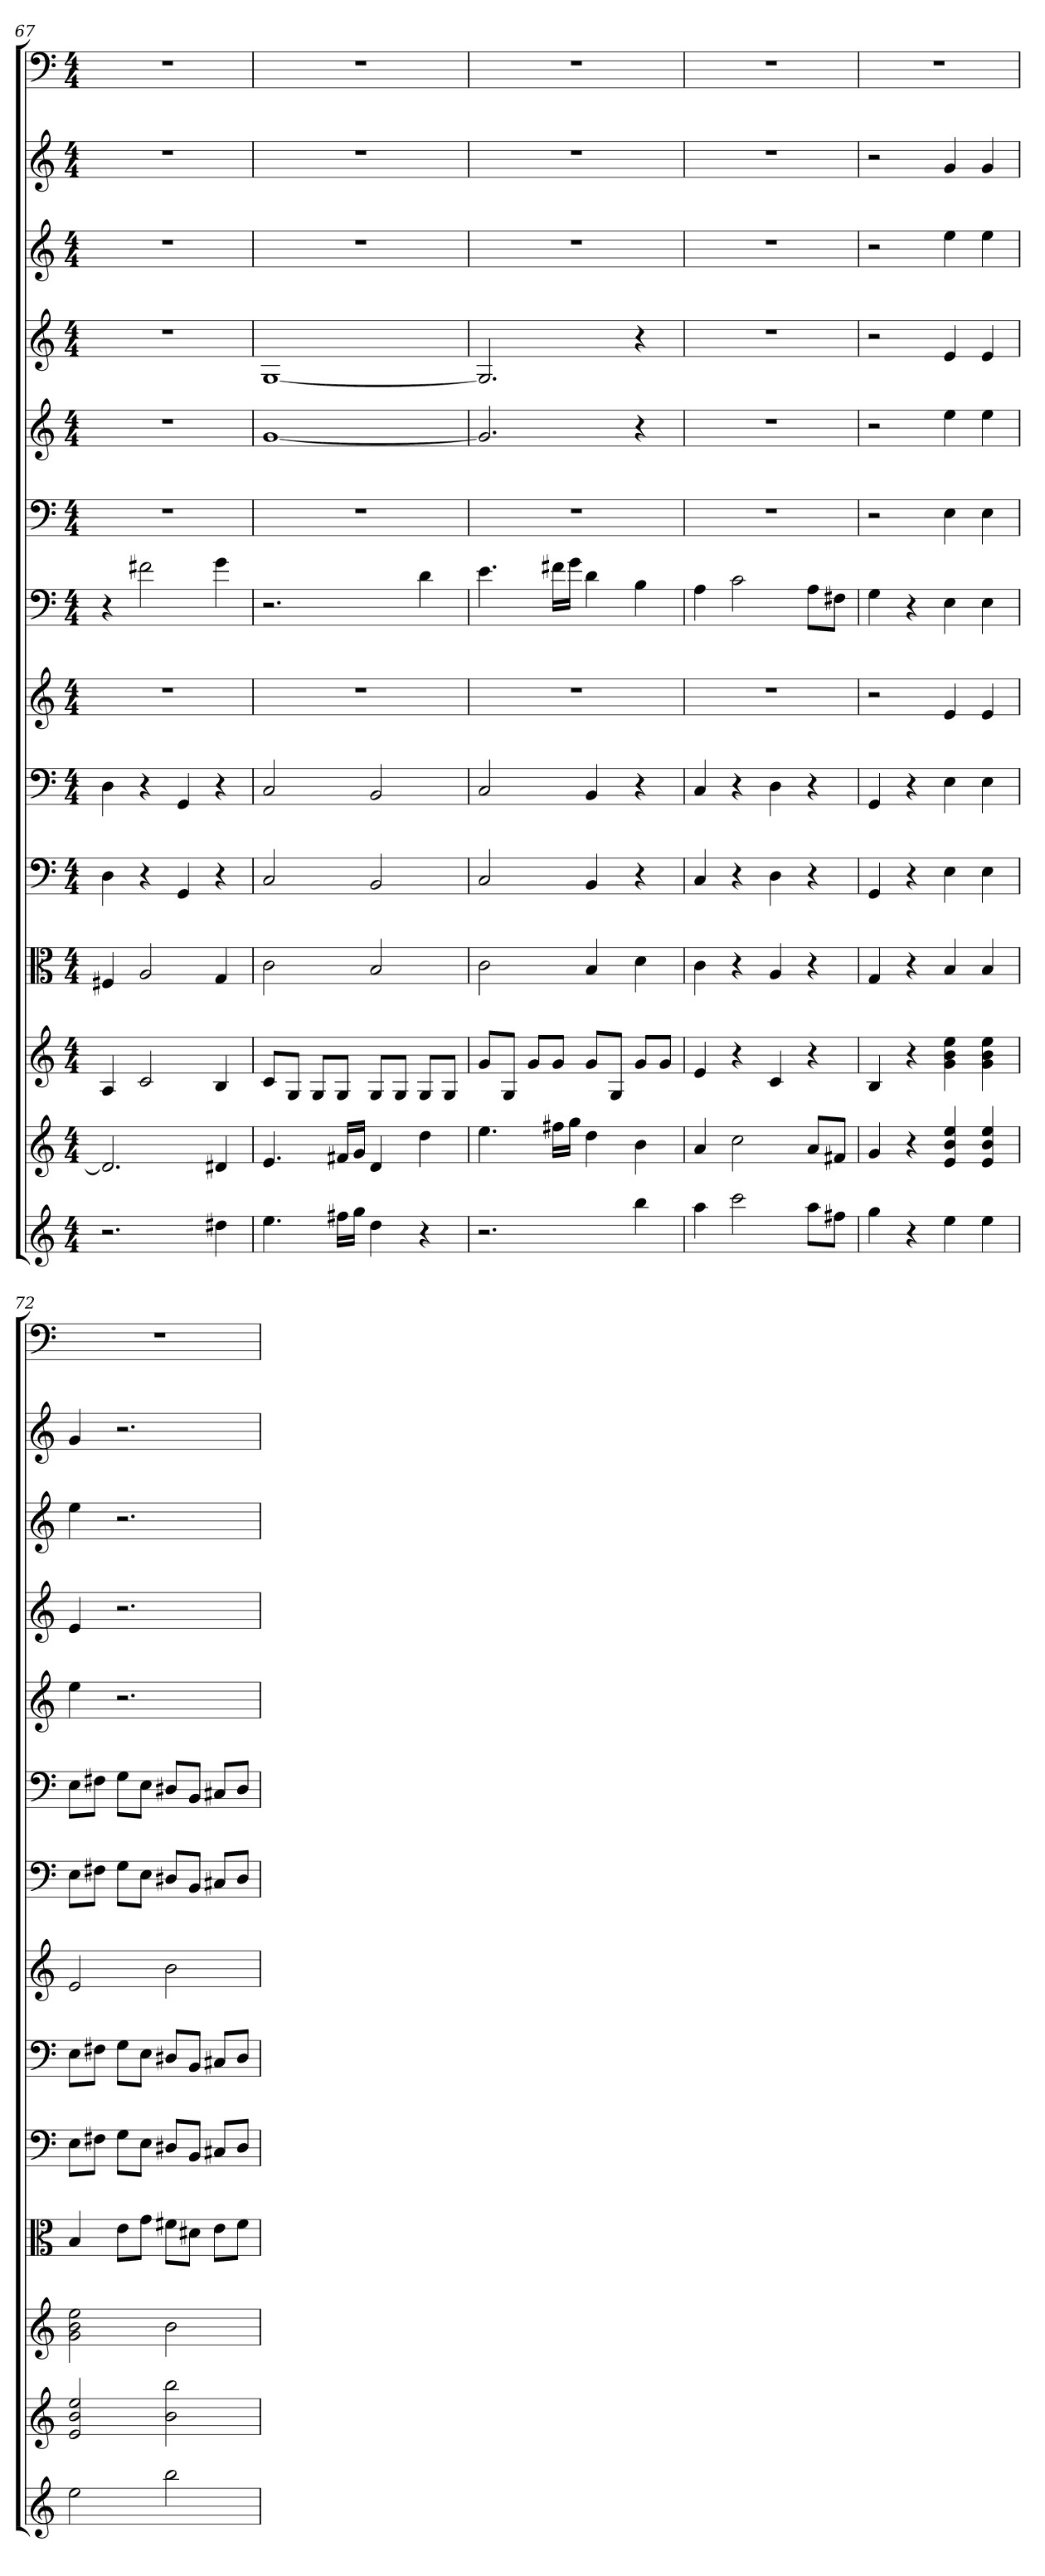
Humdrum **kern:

**kern	**kern	**kern	**kern	**kern	**kern	**kern	**kern	**kern	**kern	**kern	**kern	**kern	**kern
*part14	*part13	*part12	*part11	*part10	*part9	*part8	*part7	*part6	*part5	*part4	*part3	*part2	*part1
*staff14	*staff13	*staff12	*staff11	*staff10	*staff9	*staff8	*staff7	*staff6	*staff5	*staff4	*staff3	*staff2	*staff1
*	*	*	*clefC3	*clefF4	*clefF4	*	*clefF4	*clefF4	*	*	*	*	*clefF4
*k[]	*k[]	*k[]	*k[]	*k[]	*k[]	*k[]	*k[]	*k[]	*k[]	*k[]	*k[]	*k[]	*k[]
*C:	*C:	*C:	*C:	*C:	*C:	*C:	*C:	*C:	*C:	*C:	*C:	*C:	*C:
*M4/4	*M4/4	*M4/4	*M4/4	*M4/4	*M4/4	*M4/4	*M4/4	*M4/4	*M4/4	*M4/4	*M4/4	*M4/4	*M4/4
=67	=67	=67	=67	=67	=67	=67	=67	=67	=67	=67	=67	=67	=67
2.r	2.d]	4A	4F#X	4D	4D	1r	4r	1r	1r	1r	1r	1r	1r
.	.	2c	2A	4r	4r	.	2f#X	.	.	.	.	.	.
.	.	.	.	4GG	4GG	.	.	.	.	.	.	.	.
4dd#X	4d#X	4B	4G	4r	4r	.	4g	.	.	.	.	.	.
=68	=68	=68	=68	=68	=68	=68	=68	=68	=68	=68	=68	=68	=68
4.ee	4.e	8cL	2c	2C	2C	1r	2.r	1r	[1g	[1G	1r	1r	1r
.	.	8GJ	.	.	.	.	.	.	.	.	.	.	.
.	.	8GL	.	.	.	.	.	.	.	.	.	.	.
16ff#XLL	16f#XLL	8GJ	.	.	.	.	.	.	.	.	.	.	.
16ggJJ	16gJJ	.	.	.	.	.	.	.	.	.	.	.	.
4dd	4d	8GL	2B	2BB	2BB	.	.	.	.	.	.	.	.
.	.	8GJ	.	.	.	.	.	.	.	.	.	.	.
4r	4dd	8GL	.	.	.	.	4d	.	.	.	.	.	.
.	.	8GJ	.	.	.	.	.	.	.	.	.	.	.
=69	=69	=69	=69	=69	=69	=69	=69	=69	=69	=69	=69	=69	=69
2.r	4.ee	8gL	2c	2C	2C	1r	4.e	1r	2.g]	2.G]	1r	1r	1r
.	.	8GJ	.	.	.	.	.	.	.	.	.	.	.
.	.	8gL	.	.	.	.	.	.	.	.	.	.	.
.	16ff#XLL	8gJ	.	.	.	.	16f#X\LL	.	.	.	.	.	.
.	16ggJJ	.	.	.	.	.	16g\JJ	.	.	.	.	.	.
.	4dd	8gL	4B	4BB	4BB	.	4d	.	.	.	.	.	.
.	.	8GJ	.	.	.	.	.	.	.	.	.	.	.
4bb	4b	8gL	4d	4r	4r	.	4B	.	4r	4r	.	.	.
.	.	8gJ	.	.	.	.	.	.	.	.	.	.	.
=70	=70	=70	=70	=70	=70	=70	=70	=70	=70	=70	=70	=70	=70
4aa	4a	4e	4c	4C	4C	1r	4A	1r	1r	1r	1r	1r	1r
2ccc	2cc	4r	4r	4r	4r	.	2c	.	.	.	.	.	.
.	.	4c	4A	4D	4D	.	.	.	.	.	.	.	.
8aaL	8aL	4r	4r	4r	4r	.	8A\L	.	.	.	.	.	.
8ff#XJ	8f#XJ	.	.	.	.	.	8F#X\J	.	.	.	.	.	.
=71	=71	=71	=71	=71	=71	=71	=71	=71	=71	=71	=71	=71	=71
4gg	4g	4B	4G	4GG	4GG	2r	4G	2r	2r	2r	2r	2r	1r
4r	4r	4r	4r	4r	4r	.	4r	.	.	.	.	.	.
4ee	4e 4b 4ee	4g 4b 4ee	4B	4E	4E	4e	4E	4E	4ee	4e	4ee	4g	.
4ee	4e 4b 4ee	4g 4b 4ee	4B	4E	4E	4e	4E	4E	4ee	4e	4ee	4g	.
=72	=72	=72	=72	=72	=72	=72	=72	=72	=72	=72	=72	=72	=72
2ee	2e 2b 2ee	2g 2b 2ee	4B	8E\L	8E\L	2e	8E\L	8E\L	4ee	4e	4ee	4g	1r
.	.	.	.	8F#X\J	8F#X\J	.	8F#X\J	8F#X\J	.	.	.	.	.
.	.	.	8e\L	8G\L	8G\L	.	8G\L	8G\L	2.r	2.r	2.r	2.r	.
.	.	.	8g\J	8E\J	8E\J	.	8E\J	8E\J	.	.	.	.	.
2bb	2b 2bb	2b	8f#X\L	8D#X/L	8D#X/L	2b	8D#X/L	8D#X/L	.	.	.	.	.
.	.	.	8d#X\J	8BB/J	8BB/J	.	8BB/J	8BB/J	.	.	.	.	.
.	.	.	8e\L	8C#X/L	8C#X/L	.	8C#X/L	8C#X/L	.	.	.	.	.
.	.	.	8f#\J	8D#/J	8D#/J	.	8D#/J	8D#/J	.	.	.	.	.
=	=	=	=	=	=	=	=	=	=	=	=	=	=
*-	*-	*-	*-	*-	*-	*-	*-	*-	*-	*-	*-	*-	*-
